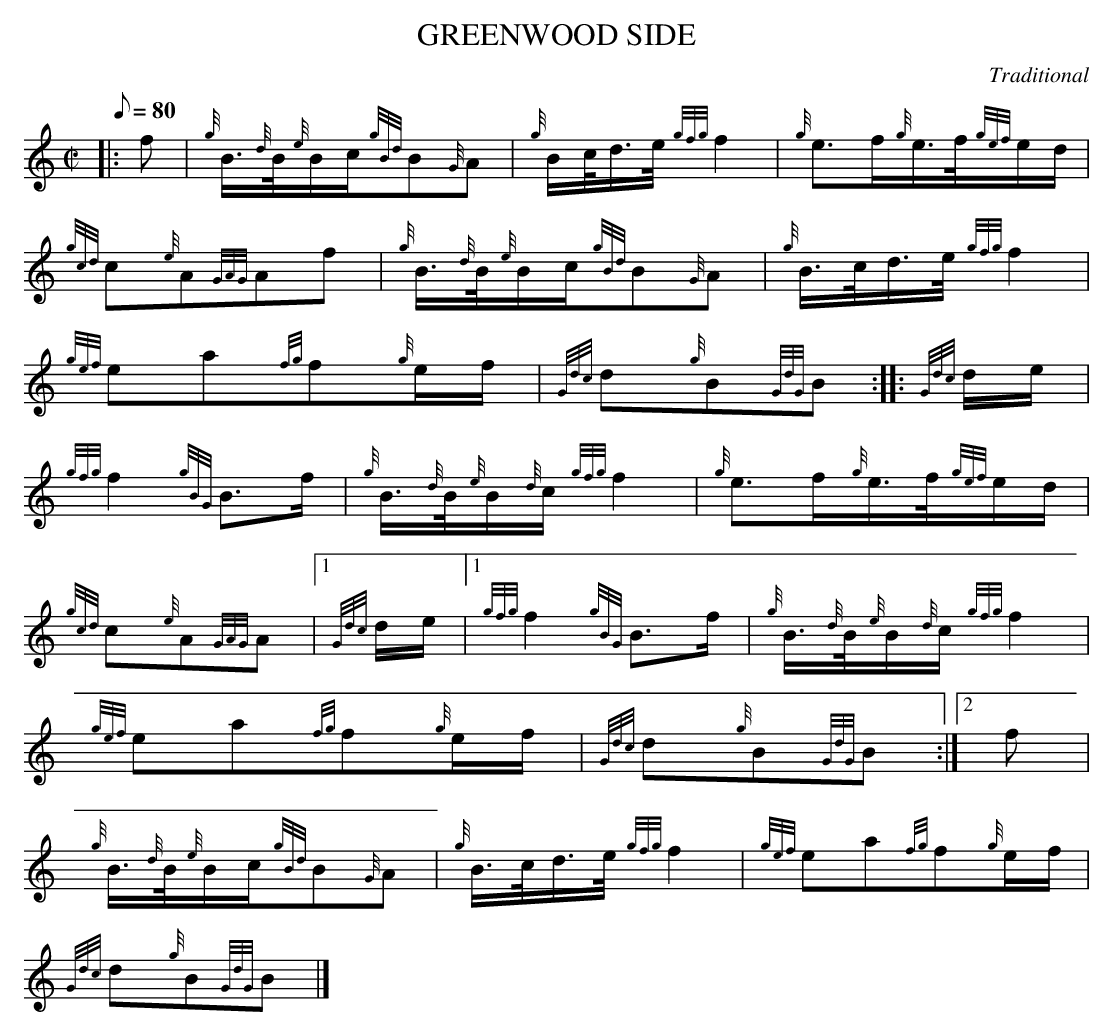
X:1
T:GREENWOOD SIDE
M:C|
L:1/8
Q:80
C:Traditional
K:HP
|: f|
{g}B3/4{d}B/4{e}B/2c/2{gBd}B{G}A|
{g}B/2c/4d3/4e/4{gfg}f2|
{g}e3/2f/2{g}e3/4f/4{gef}e/2d/2|  !
{gcd}c{e}A{GAG}Af|
{g}B3/4{d}B/4{e}B/2c/2{gBd}B{G}A|
{g}B3/4c/4d3/4e/4{gfg}f2|  !
{gef}ea{fg}f{g}e/2f/2|
{Gdc}d{g}B{GdG}B:| |:
{Gdc}d/2e/2|  !
{gfg}f2{gBG}B3/2f/2|
{g}B3/4{d}B/4{e}B/2{d}c/2{gfg}f2|
{g}e3/2f/2{g}e3/4f/4{gef}e/2d/2|  !
{gcd}c{e}A{GAG}A|1 {Gdc}d/2e/2|1
{gfg}f2{gBG}B3/2f/2|
{g}B3/4{d}B/4{e}B/2{d}c/2{gfg}f2|  !
{gef}ea{fg}f{g}e/2f/2|
{Gdc}d{g}B{GdG}B:|2
f|  !
{g}B3/4{d}B/4{e}B/2c/2{gBd}B{G}A|
{g}B3/4c/4d3/4e/4{gfg}f2|
{gef}ea{fg}f{g}e/2f/2|  !
{Gdc}d{g}B{GdG}B|]
